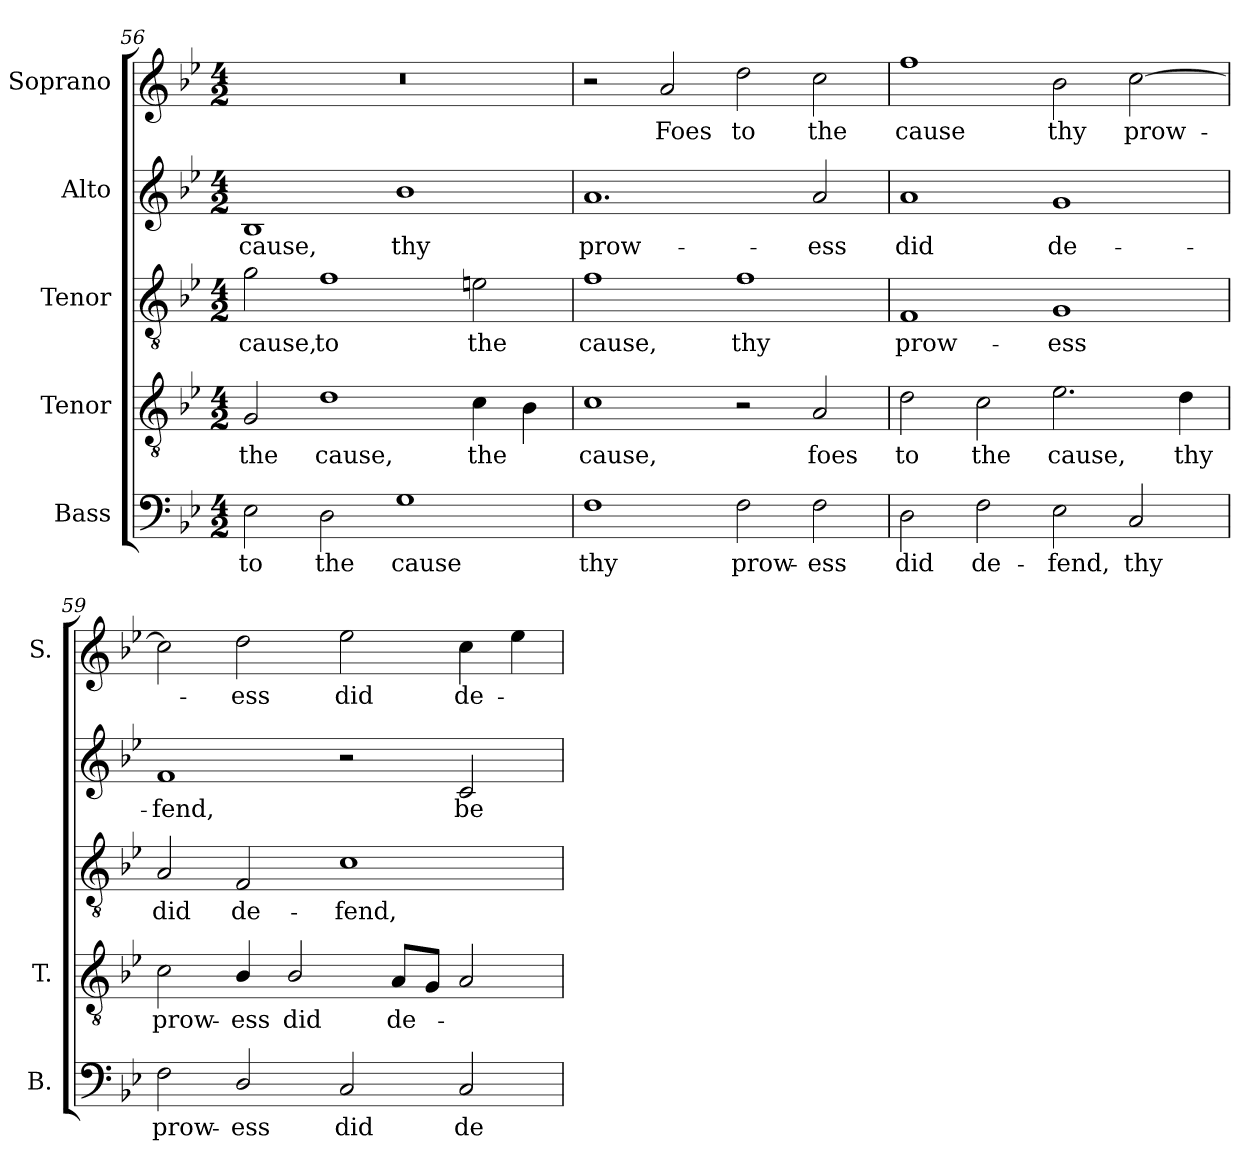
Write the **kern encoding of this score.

**kern	**text	**kern	**text	**kern	**text	**kern	**text	**kern	**text
*part5	*part5	*part4	*part4	*part3	*part3	*part2	*part2	*part1	*part1
*staff5	*staff5	*staff4	*staff4	*staff3	*staff3	*staff2	*staff2	*staff1	*staff1
*I"Bass	*	*I"Tenor	*	*I"Tenor	*	*I"Alto	*	*I"Soprano	*
*I'B.	*	*I'T.	*	*	*	*	*	*I'S.	*
!!LO:LB:g=z
*clefF4	*	*clefGv2	*	*clefGv2	*	*clefG2	*	*clefG2	*
*	*	*ITrd7c12	*	*ITrd7c12	*	*ITrd7c12	*	*	*
*k[b-e-]	*	*k[b-e-]	*	*k[b-e-]	*	*k[b-e-]	*	*k[b-e-]	*
*B-:	*	*B-:	*	*B-:	*	*B-:	*	*B-:	*
*M4/2	*	*M4/2	*	*M4/2	*	*M4/2	*	*M4/2	*
=56	=56	=56	=56	=56	=56	=56	=56	=56	=56
!	!LO:LY:b:color=#000000	!	!	!	!	!	!	!	!
!	!	!	!LO:LY:b:color=#000000	!	!	!	!	!	!
!	!	!	!	!	!LO:LY:b:color=#000000	!	!	!	!
!	!	!	!	!	!	!	!LO:LY:b:color=#000000	!LO:N:vis=1	!
2E-i\	to	2GGi/	the	2Gi\	cause,	1BB-i	cause,	0r	.
!	!LO:LY:b:color=#000000	!	!	!	!	!	!	!	!
!	!	!	!LO:LY:b:color=#000000	!	!	!	!	!	!
!	!	!	!	!	!LO:LY:b:color=#000000	!	!	!	!
2Di\	the	1Di	cause,	1Fi	to	.	.	.	.
!	!LO:LY:b:color=#000000	!	!	!	!	!	!	!	!
!	!	!	!	!	!	!	!LO:LY:b:color=#000000	!	!
1Gi	cause	.	.	.	.	1B-i	thy	.	.
!	!	!	!LO:LY:b:color=#000000	!	!	!	!	!	!
!	!	!	!	!	!LO:LY:b:color=#000000	!	!	!	!
.	.	4Ci\	the	2Eni\	the	.	.	.	.
.	.	4BB-i\	.	.	.	.	.	.	.
=57	=57	=57	=57	=57	=57	=57	=57	=57	=57
!	!LO:LY:b:color=#000000	!	!	!	!	!	!	!	!
!	!	!	!LO:LY:b:color=#000000	!	!	!	!	!	!
!	!	!	!	!	!LO:LY:b:color=#000000	!	!	!	!
!	!	!	!	!	!	!	!LO:LY:b:color=#000000	!	!
1Fi	thy	1Ci	cause,	1Fi	cause,	1.Ai	prow-	2r	.
!	!	!	!	!	!	!	!	!	!LO:LY:b:color=#000000
.	.	.	.	.	.	.	.	2ai/	Foes
!	!LO:LY:b:color=#000000	!	!	!	!	!	!	!	!
!	!	!	!	!	!LO:LY:b:color=#000000	!	!	!	!
!	!	!	!	!	!	!	!	!	!LO:LY:b:color=#000000
2Fi\	prow-	2r	.	1Fi	thy	.	.	2ddi\	to
!	!LO:LY:b:color=#000000	!	!	!	!	!	!	!	!
!	!	!	!LO:LY:b:color=#000000	!	!	!	!	!	!
!	!	!	!	!	!	!	!LO:LY:b:color=#000000	!	!
!	!	!	!	!	!	!	!	!	!LO:LY:b:color=#000000
2Fi\	-ess	2AAi/	foes	.	.	2Ai/	-ess	2cci\	the
=58	=58	=58	=58	=58	=58	=58	=58	=58	=58
!	!LO:LY:b:color=#000000	!	!	!	!	!	!	!	!
!	!	!	!LO:LY:b:color=#000000	!	!	!	!	!	!
!	!	!	!	!	!LO:LY:b:color=#000000	!	!	!	!
!	!	!	!	!	!	!	!LO:LY:b:color=#000000	!	!
!	!	!	!	!	!	!	!	!	!LO:LY:b:color=#000000
2Di\	did	2Di\	to	1FFi	prow-	1Ai	did	1ffi	cause
!	!LO:LY:b:color=#000000	!	!	!	!	!	!	!	!
!	!	!	!LO:LY:b:color=#000000	!	!	!	!	!	!
2Fi\	de-	2Ci\	the	.	.	.	.	.	.
!	!LO:LY:b:color=#000000	!	!	!	!	!	!	!	!
!	!	!	!LO:LY:b:color=#000000	!	!	!	!	!	!
!	!	!	!	!	!LO:LY:b:color=#000000	!	!	!	!
!	!	!	!	!	!	!	!LO:LY:b:color=#000000	!	!
!	!	!	!	!	!	!	!	!	!LO:LY:b:color=#000000
2E-i\	-fend,	2.E-i\	cause,	1GGi	-ess	1Gi	de-	2b-i\	thy
!	!LO:LY:b:color=#000000	!	!	!	!	!	!	!	!
!	!	!	!	!	!	!	!	!	!LO:LY:b:color=#000000
2Ci/	thy	.	.	.	.	.	.	[2cci\	prow-
!	!	!	!LO:LY:b:color=#000000	!	!	!	!	!	!
.	.	4Di\	thy	.	.	.	.	.	.
=59	=59	=59	=59	=59	=59	=59	=59	=59	=59
!	!LO:LY:b:color=#000000	!	!	!	!	!	!	!	!
!	!	!	!LO:LY:b:color=#000000	!	!	!	!	!	!
!	!	!	!	!	!LO:LY:b:color=#000000	!	!	!	!
!	!	!	!	!	!	!	!LO:LY:b:color=#000000	!	!
2Fi\	prow-	2Ci\	prow-	2AAi/	did	1Fi	-fend,	2cci\]	.
!	!LO:LY:b:color=#000000	!	!	!	!	!	!	!	!
!	!	!	!LO:LY:b:color=#000000	!	!	!	!	!	!
!	!	!	!	!	!LO:LY:b:color=#000000	!	!	!	!
!	!	!	!	!	!	!	!	!	!LO:LY:b:color=#000000
2Di/	-ess	4BB-i/	-ess	2FFi/	de-	.	.	2ddi\	-ess
!	!	!	!LO:LY:b:color=#000000	!	!	!	!	!	!
.	.	2BB-i/	did	.	.	.	.	.	.
!	!LO:LY:b:color=#000000	!	!	!	!	!	!	!	!
!	!	!	!	!	!LO:LY:b:color=#000000	!	!	!	!
!	!	!	!	!	!	!	!	!	!LO:LY:b:color=#000000
2Ci/	did	.	.	1Ci	-fend,	2r	.	2ee-i\	did
!	!	!	!LO:LY:b:color=#000000	!	!	!	!	!	!
.	.	8AAi/L	de-	.	.	.	.	.	.
.	.	8GGi/J	.	.	.	.	.	.	.
!	!LO:LY:b:color=#000000	!	!	!	!	!	!	!	!
!	!	!	!	!	!	!	!LO:LY:b:color=#000000	!	!
!	!	!	!	!	!	!	!	!	!LO:LY:b:color=#000000
2Ci/	de-	2AAi/	.	.	.	2Ci/	be-	4cci\	de-
.	.	.	.	.	.	.	.	4ee-i\	.
=	=	=	=	=	=	=	=	=	=
*-	*-	*-	*-	*-	*-	*-	*-	*-	*-
